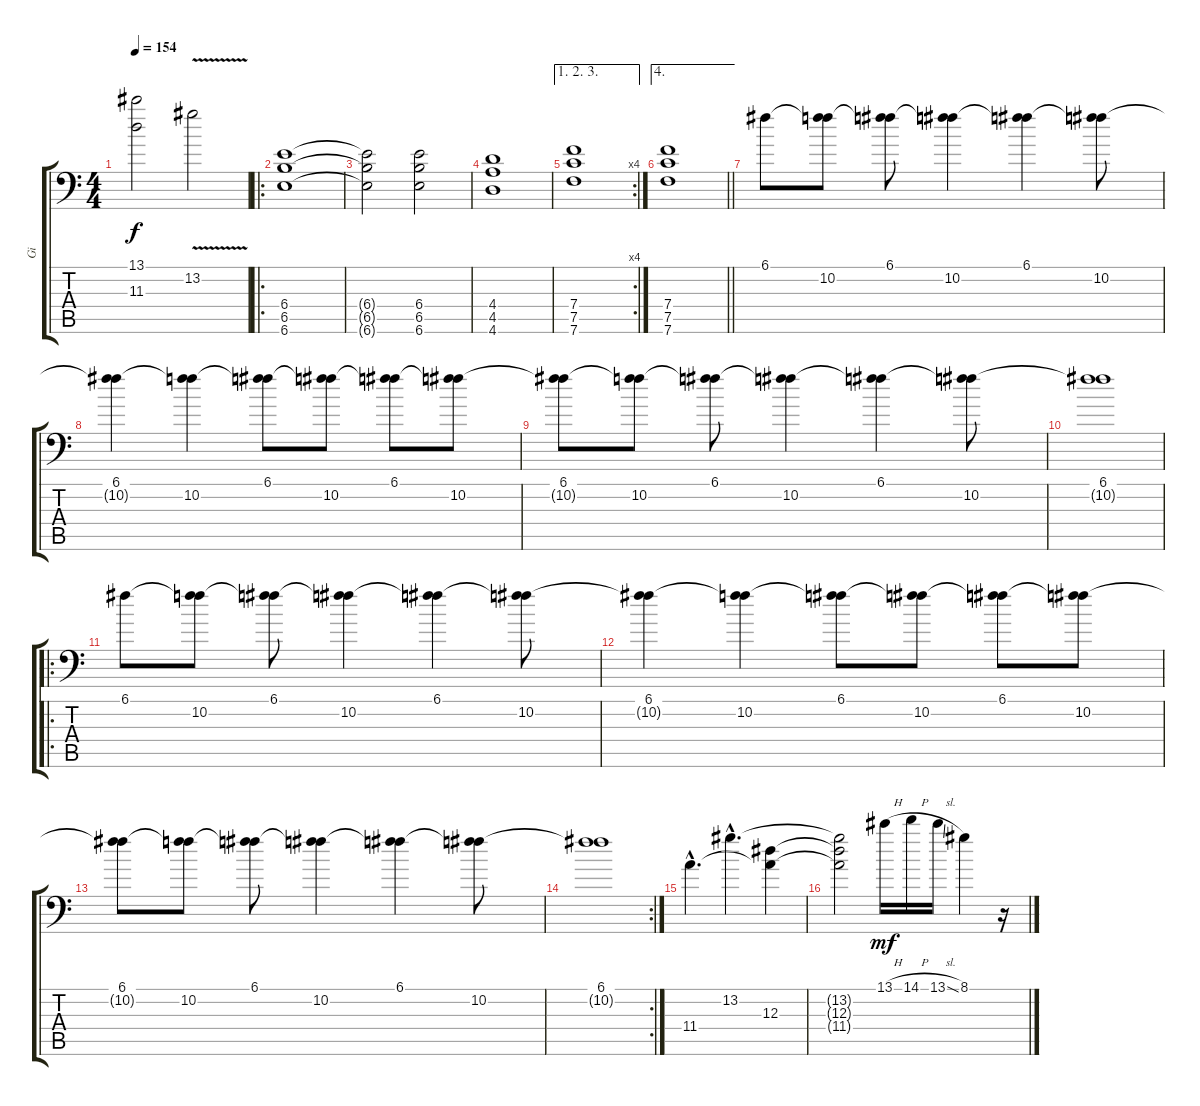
\track ("Gi" "Gi") {instrument electricguitarjazz}
\staff {score tabs}
\tuning (C4 G3 Eb3 Bb2 F2 Bb1) {hide}
\ts (4 4)
\tempo 154
\clef f4
\ks c
(13.1{t} 11.3{t}).2{dy f} 13.2{v}.2 |
\ro
(6.4 6.5 6.6).1{instrument distortionguitar} |
(6.4{t} 6.5{t} 6.6{t}).2 (6.4 6.5 6.6).2 |
(4.4 4.5 4.6).1 |
\ae (1 2 3)
\rc 4
(7.4 7.5 7.6).1 |
\ae 4
\barLineRight lightlight
(7.4 7.5 7.6).1 |
6.1.8 (6.1{t} 10.2).8 (6.1 10.2{t}).8 (6.1{t} 10.2).4 (6.1 10.2{t}).4 (6.1{t} 10.2).8 |
(6.1 10.2{t}).4 (6.1{t} 10.2).4 (6.1 10.2{t}).8 (6.1{t} 10.2).8 (6.1 10.2{t}).8 (6.1{t} 10.2).8 |
(6.1 10.2{t}).8 (6.1{t} 10.2).8 (6.1 10.2{t}).8 (6.1{t} 10.2).4 (6.1 10.2{t}).4 (6.1{t} 10.2).8 |
(6.1 10.2{t}).1 |
\ro
6.1.8 (6.1{t} 10.2).8 (6.1 10.2{t}).8 (6.1{t} 10.2).4 (6.1 10.2{t}).4 (6.1{t} 10.2).8 |
(6.1 10.2{t}).4 (6.1{t} 10.2).4 (6.1 10.2{t}).8 (6.1{t} 10.2).8 (6.1 10.2{t}).8 (6.1{t} 10.2).8 |
(6.1 10.2{t}).8 (6.1{t} 10.2).8 (6.1 10.2{t}).8 (6.1{t} 10.2).4 (6.1 10.2{t}).4 (6.1{t} 10.2).8 |
\rc 2
(6.1 10.2{t}).1 |
11.4{hac}.4{d instrument electricguitarjazz} 13.2{hac}.4{d} (12.3 11.4{t}).4 |
(13.2{t} 12.3{t} 11.4{t}).2 13.1{h}.16{dy mf} 14.1{h}.16 13.1{sl}.16 8.1.4 r.16
